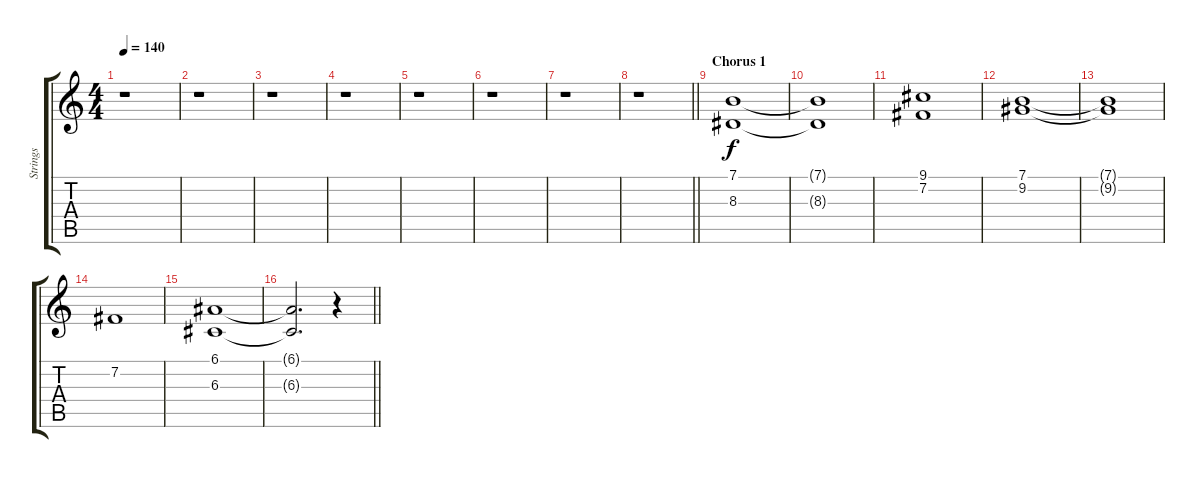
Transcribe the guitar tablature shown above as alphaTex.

\track ("Strings" "Strings") {instrument pad2warm}
\staff {score tabs}
\tuning (E4 B3 G3 D3 A2 E2) {hide}
\ts (4 4)
\tempo 140
\clef g2
\ks c
r.1{dy f} |
r.1 |
r.1 |
r.1 |
r.1 |
r.1 |
r.1 |
\barLineRight lightlight
r.1 |
\section ("" "Chorus 1")
(7.1 8.3).1 |
(7.1{t} 8.3{t}).1 |
(9.1 7.2).1 |
(7.1 9.2).1 |
(7.1{t} 9.2{t}).1 |
7.2.1 |
(6.1 6.3).1 |
\barLineRight lightlight
(6.1{t} 6.3{t}).2{d} r.4
